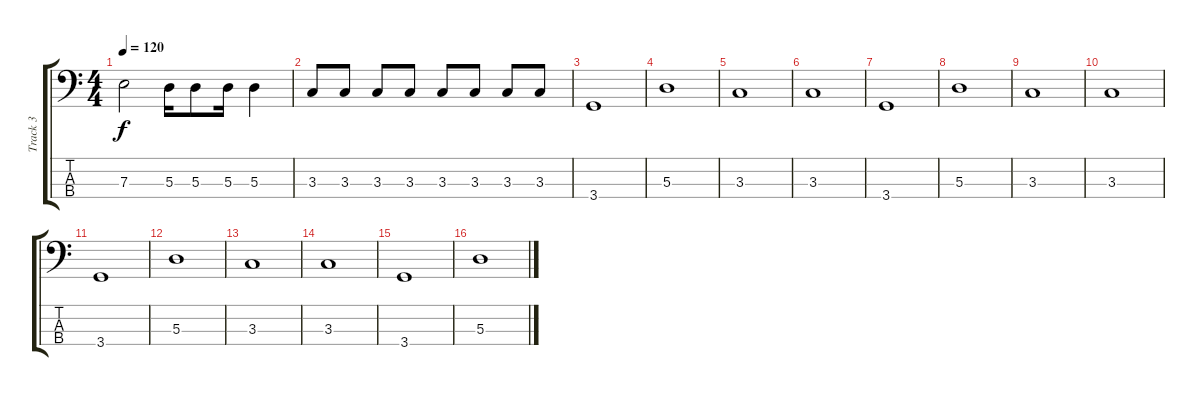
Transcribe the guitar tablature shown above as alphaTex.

\track ("Track 3" "Track 3") {instrument electricbassfinger}
\staff {score tabs}
\tuning (G2 D2 A1 E1) {hide}
\ts (4 4)
\tempo 120
\clef f4
\ks c
7.3.2{dy f} 5.3.16 5.3.8 5.3.16 5.3.4 |
3.3.8 3.3.8 3.3.8 3.3.8 3.3.8 3.3.8 3.3.8 3.3.8 |
3.4.1 |
5.3.1 |
3.3.1 |
3.3.1 |
3.4.1 |
5.3.1 |
3.3.1 |
3.3.1 |
3.4.1 |
5.3.1 |
3.3.1 |
3.3.1 |
3.4.1 |
5.3.1
